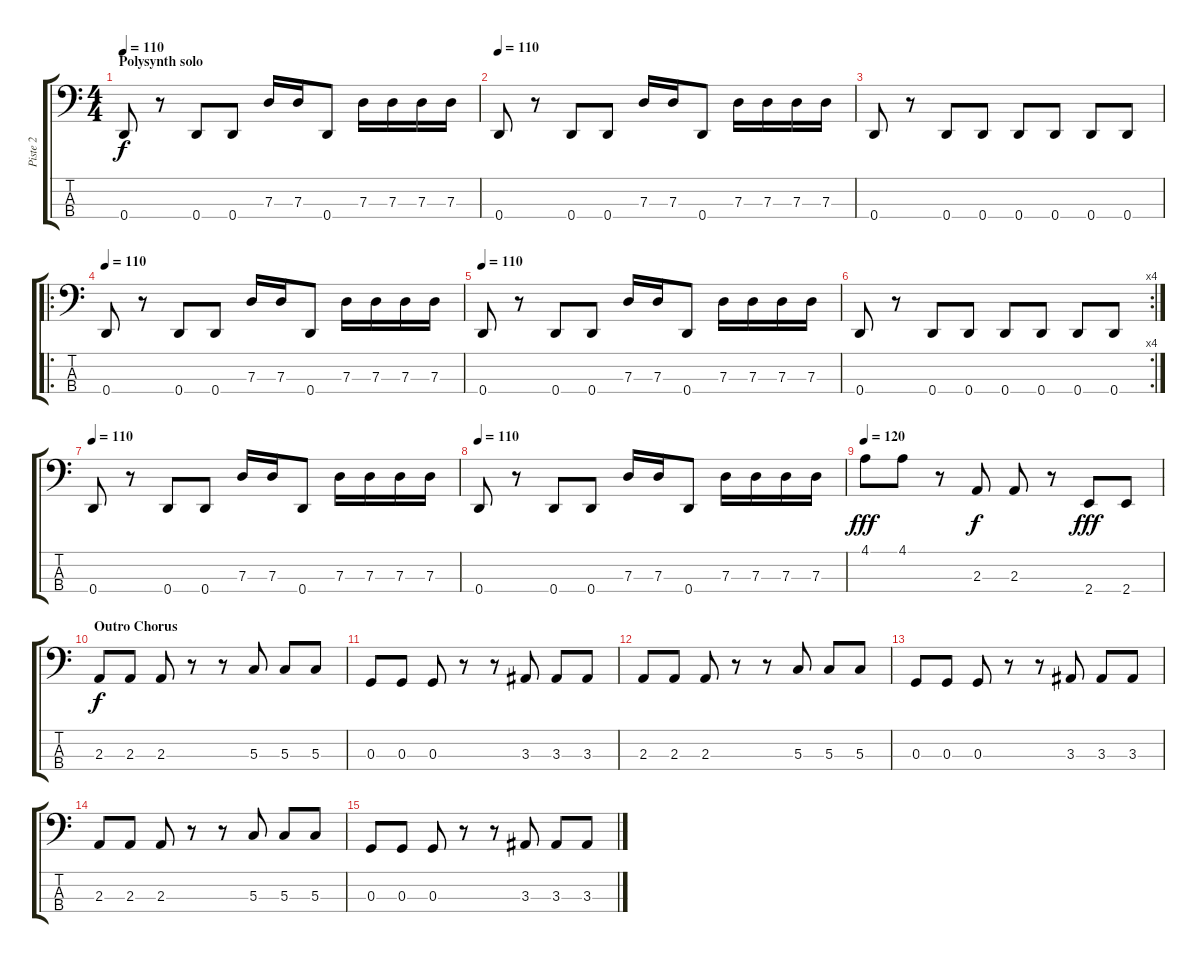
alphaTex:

\track ("Piste 2" "Piste 2") {instrument electricbasspick}
\staff {score tabs}
\tuning (F2 C2 G1 D1) {hide}
\ts (4 4)
\section ("" "Polysynth solo ")
\tempo 110
\clef f4
\ks c
0.4.8{dy f} r.8 0.4.8 0.4.8 7.3.16 7.3.16 0.4.8 7.3.16 7.3.16 7.3.16 7.3.16 |
\tempo 110
0.4.8 r.8 0.4.8 0.4.8 7.3.16 7.3.16 0.4.8 7.3.16 7.3.16 7.3.16 7.3.16 |
0.4.8 r.8 0.4.8 0.4.8 0.4.8 0.4.8 0.4.8 0.4.8 |
\ro
\tempo 110
0.4.8 r.8 0.4.8 0.4.8 7.3.16 7.3.16 0.4.8 7.3.16 7.3.16 7.3.16 7.3.16 |
\tempo 110
0.4.8 r.8 0.4.8 0.4.8 7.3.16 7.3.16 0.4.8 7.3.16 7.3.16 7.3.16 7.3.16 |
\rc 4
0.4.8 r.8 0.4.8 0.4.8 0.4.8 0.4.8 0.4.8 0.4.8 |
\tempo 110
0.4.8 r.8 0.4.8 0.4.8 7.3.16 7.3.16 0.4.8 7.3.16 7.3.16 7.3.16 7.3.16 |
\tempo 110
0.4.8 r.8 0.4.8 0.4.8 7.3.16 7.3.16 0.4.8 7.3.16 7.3.16 7.3.16 7.3.16 |
\tempo 120
4.1.8{dy fff} 4.1.8 r.8 2.3.8{dy f} 2.3.8 r.8 2.4.8{dy fff} 2.4.8 |
\section ("" "Outro Chorus")
2.3.8{dy f instrument electricbassfinger} 2.3.8 2.3.8 r.8 r.8 5.3.8 5.3.8 5.3.8 |
0.3.8 0.3.8 0.3.8 r.8 r.8 3.3.8 3.3.8 3.3.8 |
2.3.8{volume 9 instrument electricbassfinger} 2.3.8 2.3.8 r.8 r.8 5.3.8 5.3.8 5.3.8 |
0.3.8 0.3.8 0.3.8 r.8 r.8 3.3.8 3.3.8 3.3.8 |
2.3.8{volume 0 instrument electricbassfinger} 2.3.8 2.3.8 r.8 r.8 5.3.8 5.3.8 5.3.8 |
0.3.8 0.3.8 0.3.8 r.8 r.8 3.3.8 3.3.8 3.3.8
